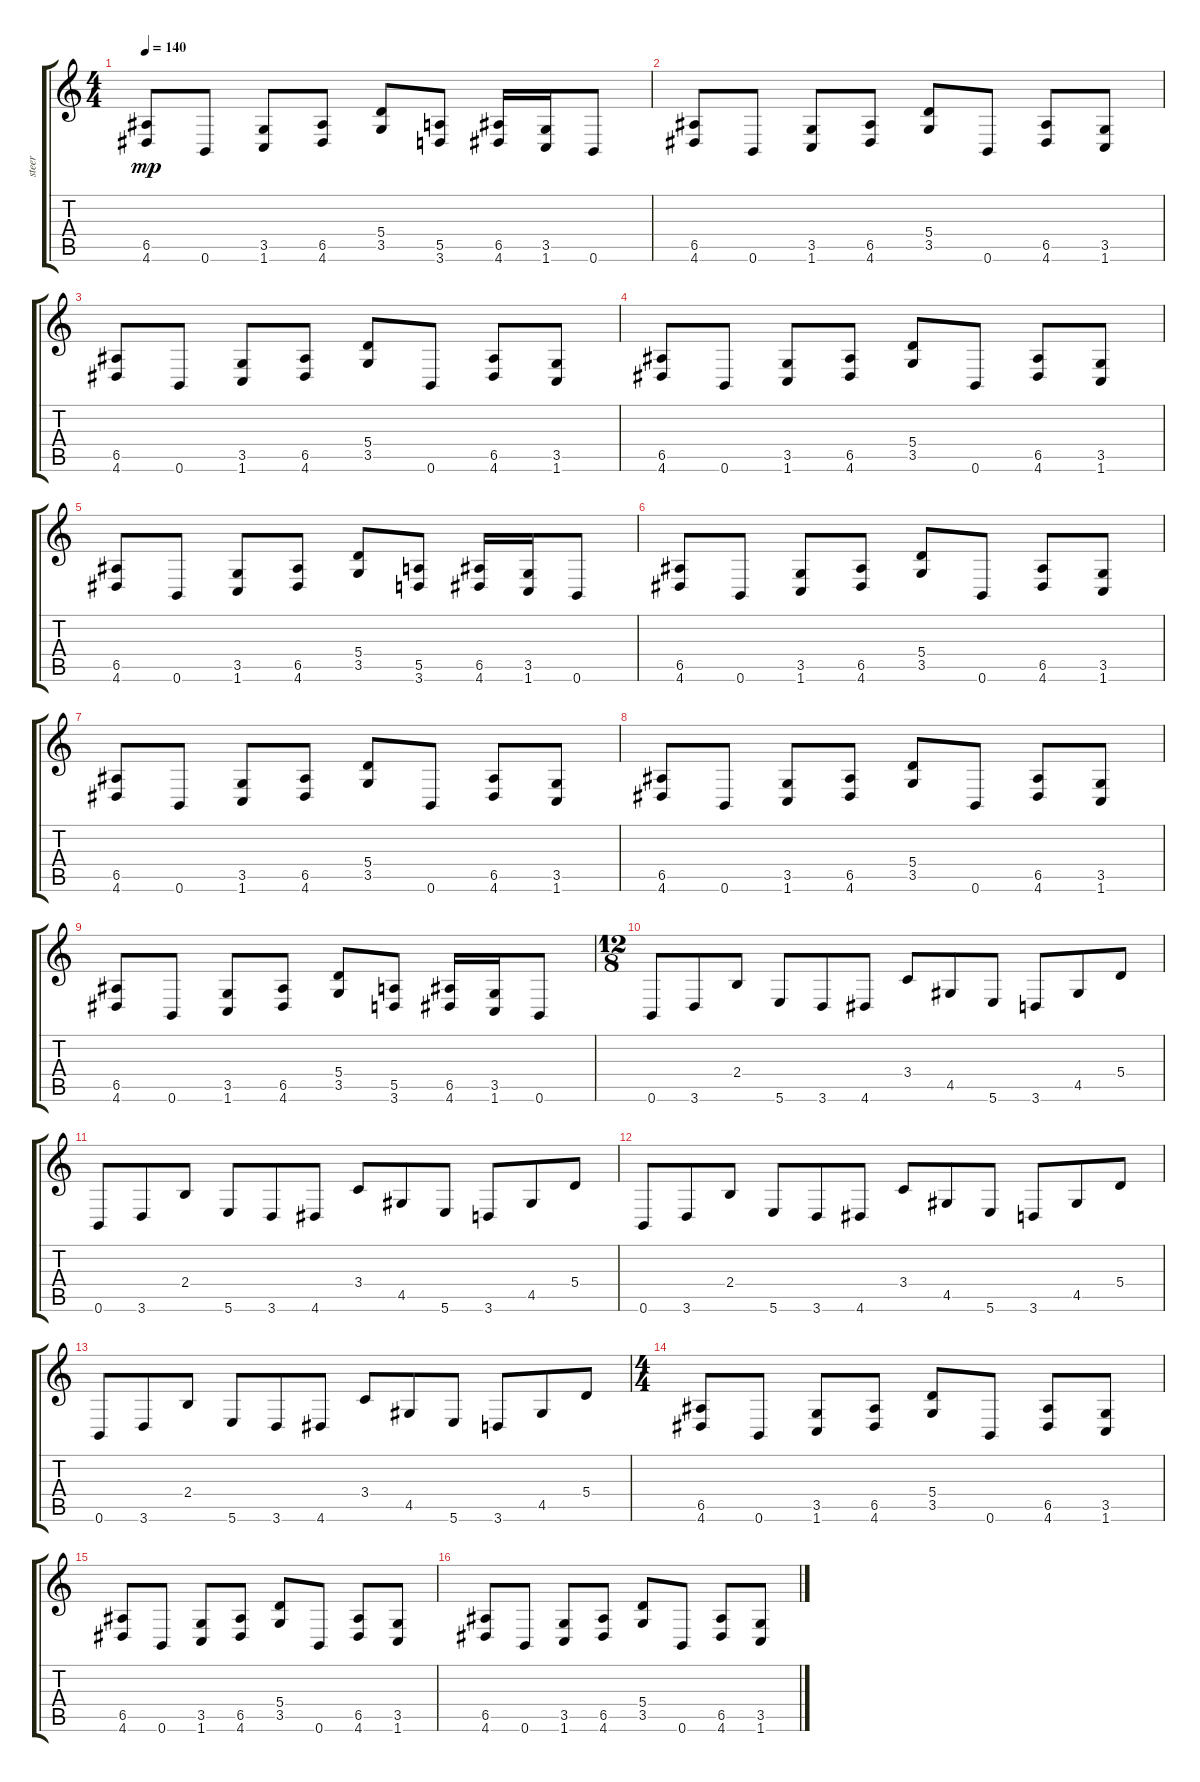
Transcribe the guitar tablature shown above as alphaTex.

\track ("steer" "steer") {instrument overdrivenguitar}
\staff {score tabs}
\tuning (B3 Gb3 D3 A2 E2 B1) {hide}
\ts (4 4)
\tempo 140
\clef g2
\ks c
(6.5 4.6).8{dy mp} 0.6.8 (3.5 1.6).8 (6.5 4.6).8 (5.4 3.5).8 (5.5 3.6).8 (6.5 4.6).16 (3.5 1.6).16 0.6.8 |
(6.5 4.6).8 0.6.8 (3.5 1.6).8 (6.5 4.6).8 (5.4 3.5).8 0.6.8 (6.5 4.6).8 (3.5 1.6).8 |
(6.5 4.6).8 0.6.8 (3.5 1.6).8 (6.5 4.6).8 (5.4 3.5).8 0.6.8 (6.5 4.6).8 (3.5 1.6).8 |
(6.5 4.6).8 0.6.8 (3.5 1.6).8 (6.5 4.6).8 (5.4 3.5).8 0.6.8 (6.5 4.6).8 (3.5 1.6).8 |
(6.5 4.6).8 0.6.8 (3.5 1.6).8 (6.5 4.6).8 (5.4 3.5).8 (5.5 3.6).8 (6.5 4.6).16 (3.5 1.6).16 0.6.8 |
(6.5 4.6).8 0.6.8 (3.5 1.6).8 (6.5 4.6).8 (5.4 3.5).8 0.6.8 (6.5 4.6).8 (3.5 1.6).8 |
(6.5 4.6).8 0.6.8 (3.5 1.6).8 (6.5 4.6).8 (5.4 3.5).8 0.6.8 (6.5 4.6).8 (3.5 1.6).8 |
(6.5 4.6).8 0.6.8 (3.5 1.6).8 (6.5 4.6).8 (5.4 3.5).8 0.6.8 (6.5 4.6).8 (3.5 1.6).8 |
(6.5 4.6).8 0.6.8 (3.5 1.6).8 (6.5 4.6).8 (5.4 3.5).8 (5.5 3.6).8 (6.5 4.6).16 (3.5 1.6).16 0.6.8 |
\ts (12 8)
0.6.8 3.6.8 2.4.8 5.6.8 3.6.8 4.6.8 3.4.8 4.5.8 5.6.8 3.6.8 4.5.8 5.4.8 |
0.6.8 3.6.8 2.4.8 5.6.8 3.6.8 4.6.8 3.4.8 4.5.8 5.6.8 3.6.8 4.5.8 5.4.8 |
0.6.8 3.6.8 2.4.8 5.6.8 3.6.8 4.6.8 3.4.8 4.5.8 5.6.8 3.6.8 4.5.8 5.4.8 |
0.6.8 3.6.8 2.4.8 5.6.8 3.6.8 4.6.8 3.4.8 4.5.8 5.6.8 3.6.8 4.5.8 5.4.8 |
\ts (4 4)
(6.5 4.6).8 0.6.8 (3.5 1.6).8 (6.5 4.6).8 (5.4 3.5).8 0.6.8 (6.5 4.6).8 (3.5 1.6).8 |
(6.5 4.6).8 0.6.8 (3.5 1.6).8 (6.5 4.6).8 (5.4 3.5).8 0.6.8 (6.5 4.6).8 (3.5 1.6).8 |
(6.5 4.6).8 0.6.8 (3.5 1.6).8 (6.5 4.6).8 (5.4 3.5).8 0.6.8 (6.5 4.6).8 (3.5 1.6).8
